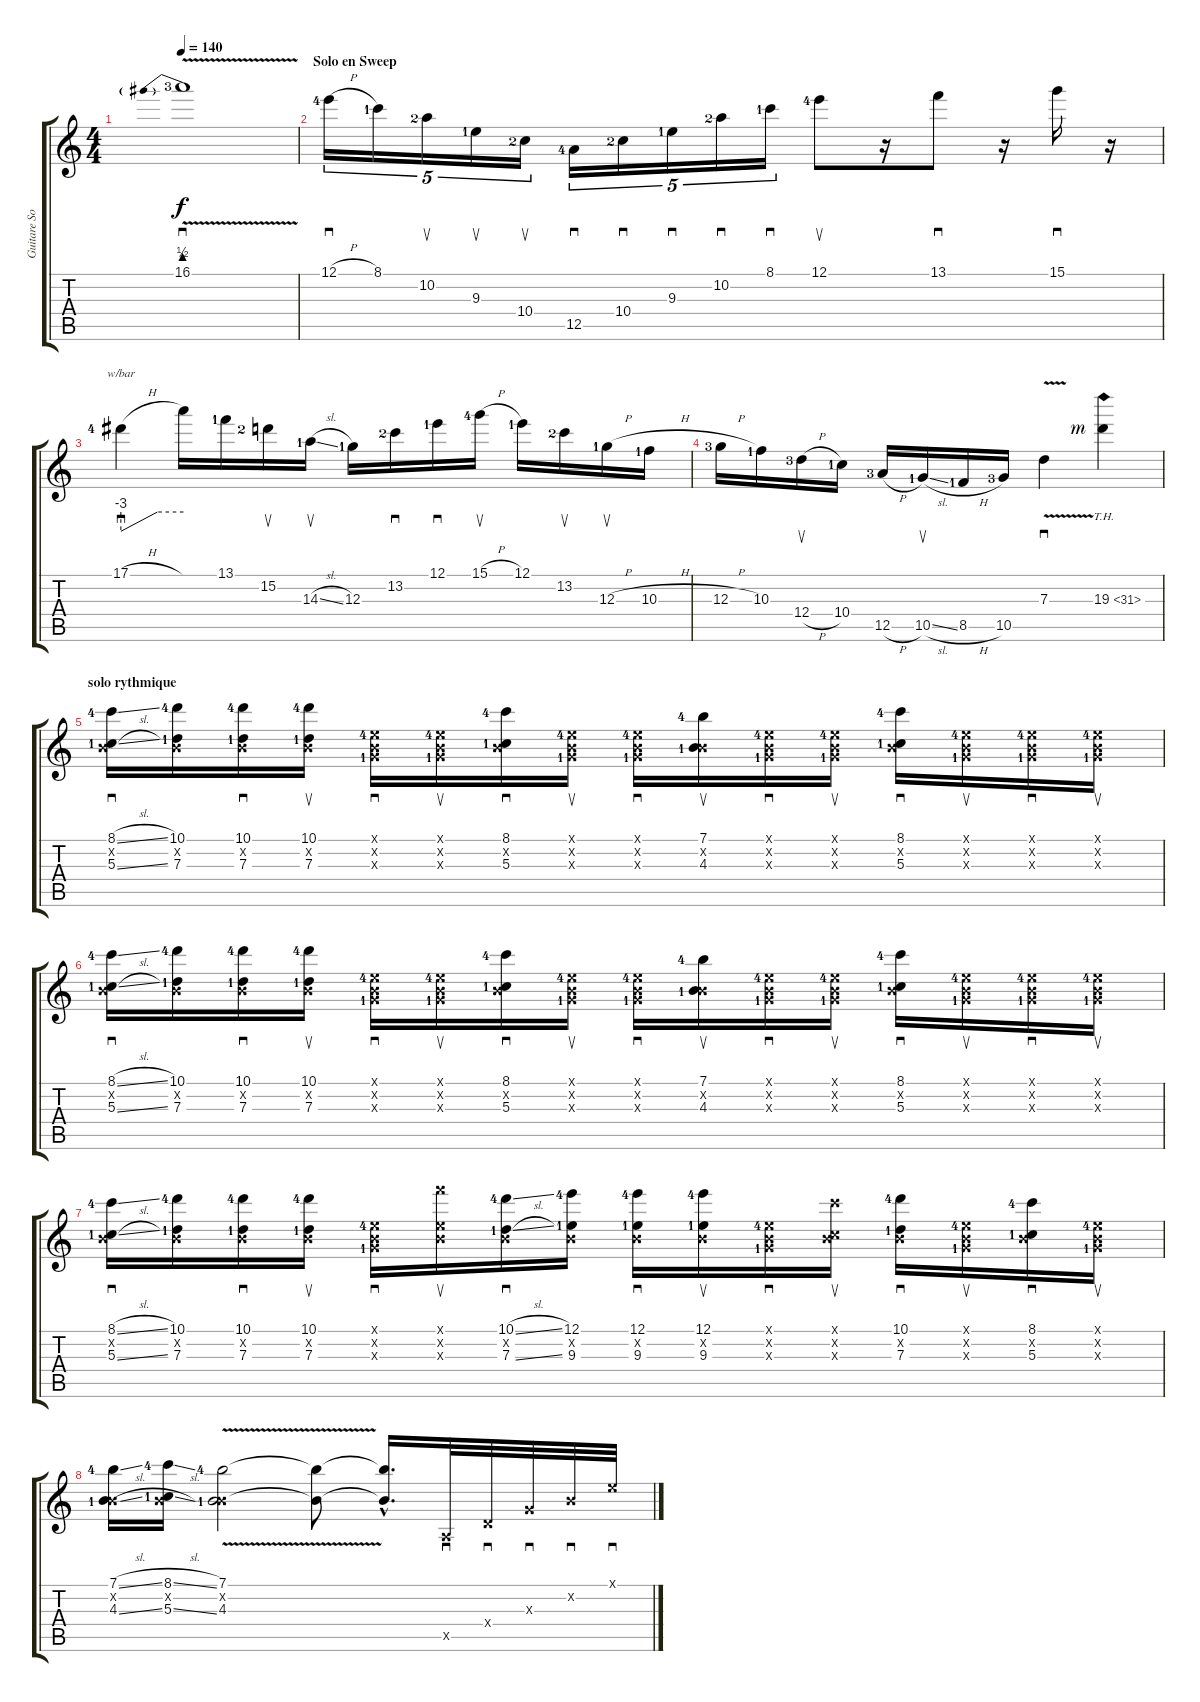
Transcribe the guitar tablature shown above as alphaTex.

\track ("Guitare Soliste" "Guitare So") {instrument distortionguitar}
\staff {score tabs}
\tuning (E4 B3 G3 D3 A2 E2) {hide}
\ts (4 4)
\tempo 140
\clef g2
\ks c
16.1{be (prebend 0 2 60 2) v lf 4}.1{sd dy f} |
\section ("" "Solo en Sweep")
12.1{h lf 5}.16{sd tu (5 4)} 8.1{lf 2}.16{tu (5 4)} 10.2{lf 3}.16{su tu (5 4)} 9.3{lf 2}.16{su tu (5 4)} 10.4{lf 3}.16{su tu (5 4)} 12.5{lf 5}.16{sd tu (5 4)} 10.4{lf 3}.16{sd tu (5 4)} 9.3{lf 2}.16{sd tu (5 4)} 10.2{lf 3}.16{sd tu (5 4)} 8.1{lf 2}.16{sd tu (5 4)} 12.1{lf 5}.8{su} r.16 13.1.8{sd} r.16 15.1.16{sd} r.16 |
17.1{h lf 5}.4{sd tbe (custom default 0 -12 35 0 60 0)} 17.1{t}.16 13.1{lf 2}.16 15.2{lf 3}.16{su} 14.3{sl lf 2}.16{su} 12.3{lf 2}.16 13.2{lf 3}.16{sd} 12.1{lf 2}.16{sd} 15.1{h lf 5}.16{su} 12.1{lf 2}.16 13.2{lf 3}.16{su} 12.3{h lf 2}.16{su} 10.3{h lf 2}.16 |
12.3{h lf 4}.16 10.3{lf 2}.16 12.4{h lf 4}.16{su} 10.4{lf 2}.16 12.5{h lf 4}.16 10.5{sl lf 2}.16{su} 8.5{h lf 2}.16 10.5{lf 4}.16 7.3{v}.4{sd} 19.3{th 12 rf 3}.4 |
\section ("" "solo rythmique")
(8.1{sl lf 5} 0.2{x} 5.3{sl lf 2}).16{sd} (10.1{lf 5} 0.2{x} 7.3{lf 2}).16 (10.1{lf 5} 0.2{x} 7.3{lf 2}).16{sd} (10.1{lf 5} 0.2{x} 7.3{lf 2}).16{su} (0.1{x lf 5} 0.2{x} 0.3{x lf 2}).16{sd} (0.1{x lf 5} 0.2{x} 0.3{x lf 2}).16{su} (8.1{lf 5} 0.2{x} 5.3{lf 2}).16{sd} (0.1{x lf 5} 0.2{x} 0.3{x lf 2}).16{su} (0.1{x lf 5} 0.2{x} 0.3{x lf 2}).16{sd} (7.1{lf 5} 0.2{x} 4.3{lf 2}).16{su} (0.1{x lf 5} 0.2{x} 0.3{x lf 2}).16{sd} (0.1{x lf 5} 0.2{x} 0.3{x lf 2}).16{su} (8.1{lf 5} 0.2{x} 5.3{lf 2}).16{sd} (0.1{x lf 5} 0.2{x} 0.3{x lf 2}).16{su} (0.1{x lf 5} 0.2{x} 0.3{x lf 2}).16{sd} (0.1{x lf 5} 0.2{x} 0.3{x lf 2}).16{su} |
(8.1{sl lf 5} 0.2{x} 5.3{sl lf 2}).16{sd} (10.1{lf 5} 0.2{x} 7.3{lf 2}).16 (10.1{lf 5} 0.2{x} 7.3{lf 2}).16{sd} (10.1{lf 5} 0.2{x} 7.3{lf 2}).16{su} (0.1{x lf 5} 0.2{x} 0.3{x lf 2}).16{sd} (0.1{x lf 5} 0.2{x} 0.3{x lf 2}).16{su} (8.1{lf 5} 0.2{x} 5.3{lf 2}).16{sd} (0.1{x lf 5} 0.2{x} 0.3{x lf 2}).16{su} (0.1{x lf 5} 0.2{x} 0.3{x lf 2}).16{sd} (7.1{lf 5} 0.2{x} 4.3{lf 2}).16{su} (0.1{x lf 5} 0.2{x} 0.3{x lf 2}).16{sd} (0.1{x lf 5} 0.2{x} 0.3{x lf 2}).16{su} (8.1{lf 5} 0.2{x} 5.3{lf 2}).16{sd} (0.1{x lf 5} 0.2{x} 0.3{x lf 2}).16{su} (0.1{x lf 5} 0.2{x} 0.3{x lf 2}).16{sd} (0.1{x lf 5} 0.2{x} 0.3{x lf 2}).16{su} |
(8.1{sl lf 5} 0.2{x} 5.3{sl lf 2}).16{sd} (10.1{lf 5} 0.2{x} 7.3{lf 2}).16 (10.1{lf 5} 0.2{x} 7.3{lf 2}).16{sd} (10.1{lf 5} 0.2{x} 7.3{lf 2}).16{su} (0.1{x lf 5} 0.2{x} 0.3{x lf 2}).16{sd} (13.1{x} 0.2{x} 9.3{x}).16{su} (10.1{sl lf 5} 0.2{x} 7.3{sl lf 2}).16{sd} (12.1{lf 5} 0.2{x} 9.3{lf 2}).16 (12.1{lf 5} 0.2{x} 9.3{lf 2}).16{sd} (12.1{lf 5} 0.2{x} 9.3{lf 2}).16{su} (0.1{x lf 5} 0.2{x} 0.3{x lf 2}).16{sd} (8.1{x} 0.2{x} 5.3{x}).16{su} (10.1{lf 5} 0.2{x} 7.3{lf 2}).16{sd} (0.1{x lf 5} 0.2{x} 0.3{x lf 2}).16{su} (8.1{lf 5} 0.2{x} 5.3{lf 2}).16{sd} (0.1{x lf 5} 0.2{x} 0.3{x lf 2}).16{su} |
(7.1{sl lf 5} 0.2{x} 4.3{sl lf 2}).16 (8.1{sl lf 5} 0.2{x} 5.3{sl lf 2}).16 (7.1{lf 5} 0.2{x} 4.3{v lf 2}).2 (7.1{t} 4.3{t}).8 (7.1{hac t} 4.3{hac t}).16{d} 0.5{x}.32{sd} 0.4{x}.32{sd} 0.3{x}.32{sd} 0.2{x}.32{sd} 0.1{x}.32{sd}
